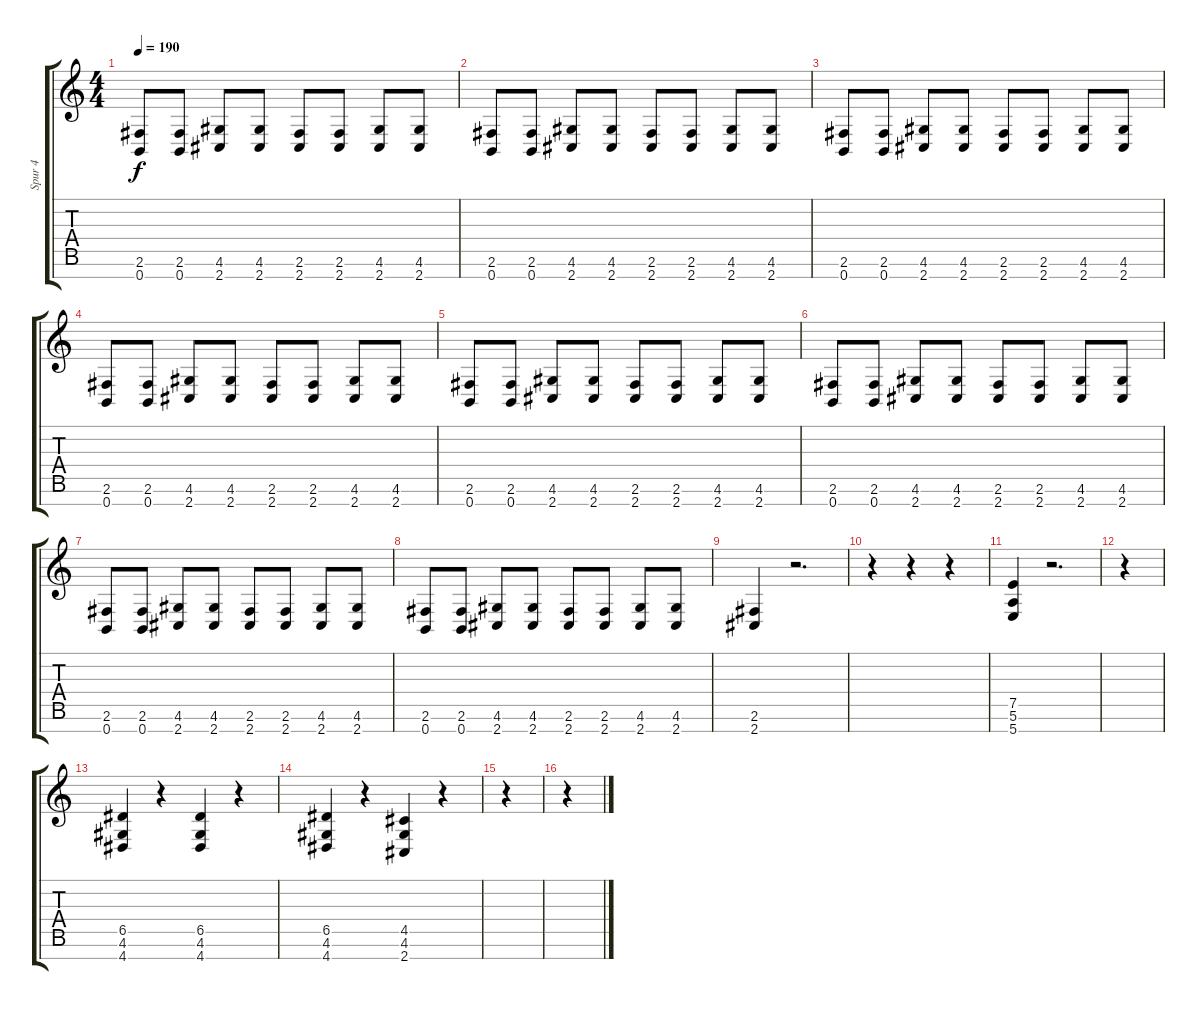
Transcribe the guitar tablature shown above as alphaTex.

\track ("Spur 4" "Spur 4") {instrument distortionguitar}
\staff {score tabs}
\tuning (E4 B3 G3 D3 A2 E2 B1) {hide}
\ts (4 4)
\tempo 190
\clef g2
\ks c
(2.6 0.7).8{dy f} (2.6 0.7).8 (4.6 2.7).8 (4.6 2.7).8 (2.6 2.7).8 (2.6 2.7).8 (4.6 2.7).8 (4.6 2.7).8 |
(2.6 0.7).8 (2.6 0.7).8 (4.6 2.7).8 (4.6 2.7).8 (2.6 2.7).8 (2.6 2.7).8 (4.6 2.7).8 (4.6 2.7).8 |
(2.6 0.7).8 (2.6 0.7).8 (4.6 2.7).8 (4.6 2.7).8 (2.6 2.7).8 (2.6 2.7).8 (4.6 2.7).8 (4.6 2.7).8 |
(2.6 0.7).8 (2.6 0.7).8 (4.6 2.7).8 (4.6 2.7).8 (2.6 2.7).8 (2.6 2.7).8 (4.6 2.7).8 (4.6 2.7).8 |
(2.6 0.7).8 (2.6 0.7).8 (4.6 2.7).8 (4.6 2.7).8 (2.6 2.7).8 (2.6 2.7).8 (4.6 2.7).8 (4.6 2.7).8 |
(2.6 0.7).8 (2.6 0.7).8 (4.6 2.7).8 (4.6 2.7).8 (2.6 2.7).8 (2.6 2.7).8 (4.6 2.7).8 (4.6 2.7).8 |
(2.6 0.7).8 (2.6 0.7).8 (4.6 2.7).8 (4.6 2.7).8 (2.6 2.7).8 (2.6 2.7).8 (4.6 2.7).8 (4.6 2.7).8 |
(2.6 0.7).8 (2.6 0.7).8 (4.6 2.7).8 (4.6 2.7).8 (2.6 2.7).8 (2.6 2.7).8 (4.6 2.7).8 (4.6 2.7).8 |
(2.6 2.7).4 r.2{d} |
r.4 r.4 r.4 |
(7.5 5.6 5.7).4 r.2{d} |
r.4 |
(6.5 4.6 4.7).4 r.4 (6.5 4.6 4.7).4 r.4 |
(6.5 4.6 4.7).4 r.4 (4.5 4.6 2.7).4 r.4 |
r.4 |
r.4
